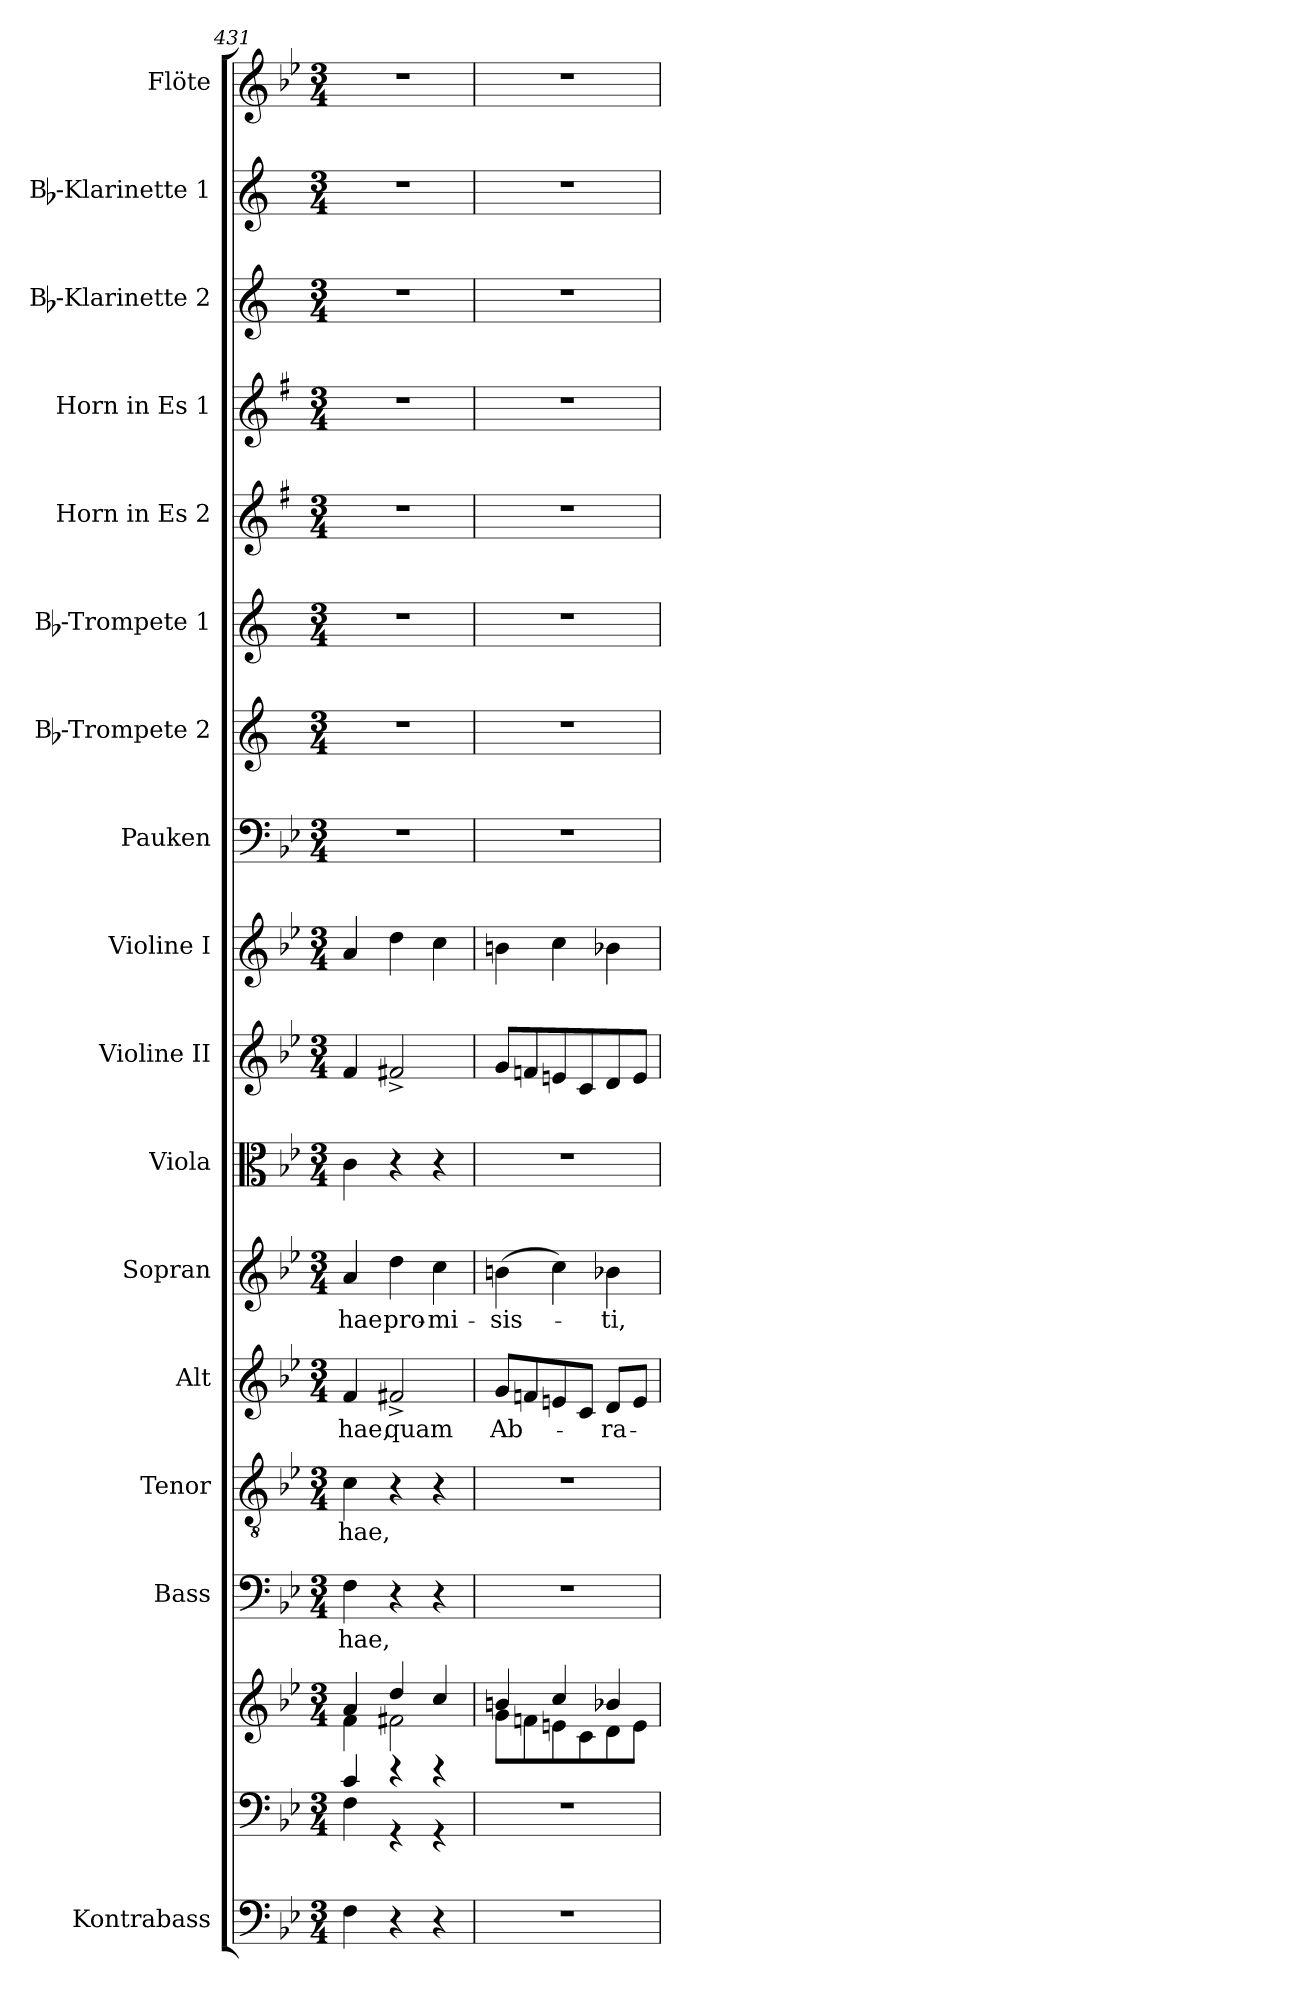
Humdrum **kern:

**kern	**kern	**kern	**kern	**text	**kern	**text	**kern	**text	**kern	**text	**kern	**kern	**kern	**kern	**kern	**kern	**kern	**kern	**kern	**kern	**kern
*part17	*part16	*part16	*part15	*part15	*part14	*part14	*part13	*part13	*part12	*part12	*part11	*part10	*part9	*part8	*part7	*part6	*part5	*part4	*part3	*part2	*part1
*staff18	*staff17	*staff16	*staff15	*staff15	*staff14	*staff14	*staff13	*staff13	*staff12	*staff12	*staff11	*staff10	*staff9	*staff8	*staff7	*staff6	*staff5	*staff4	*staff3	*staff2	*staff1
*I"Kontrabass	*	*	*I"Bass	*	*I"Tenor	*	*I"Alt	*	*I"Sopran	*	*I"Viola	*I"Violine II	*I"Violine I	*I"Pauken	*I"Bb-Trompete 2	*I"Bb-Trompete 1	*I"Horn in Es 2	*I"Horn in Es 1	*I"Bb-Klarinette 2	*I"Bb-Klarinette 1	*I"Flöte
*I'Kb.	*	*	*I'B.	*	*I'T.	*	*I'A.	*	*I'S.	*	*I'Vla.	*I'Vl. II	*I'Vl. I	*I'Pk.	*I'Bb Trp. 2	*I'Bb Trp. 1	*	*	*I'Bb Kl. 2	*I'Bb Kl. 1	*I'Fl.
*clefF4	*clefF4	*clefG2	*clefF4	*	*clefGv2	*	*clefG2	*	*clefG2	*	*clefC3	*clefG2	*clefG2	*clefF4	*clefG2	*clefG2	*clefG2	*clefG2	*clefG2	*clefG2	*clefG2
*ITrd7c12	*	*	*	*	*	*	*	*	*	*	*	*	*	*	*ITrd1c2	*ITrd1c2	*ITrd5c9	*ITrd5c9	*ITrd1c2	*ITrd1c2	*
*k[b-e-]	*k[b-e-]	*k[b-e-]	*k[b-e-]	*	*k[b-e-]	*	*k[b-e-]	*	*k[b-e-]	*	*k[b-e-]	*k[b-e-]	*k[b-e-]	*k[b-e-]	*k[b-e-]	*k[b-e-]	*k[b-e-]	*k[b-e-]	*k[b-e-]	*k[b-e-]	*k[b-e-]
*B-:	*B-:	*B-:	*B-:	*	*B-:	*	*B-:	*	*B-:	*	*B-:	*B-:	*B-:	*B-:	*B-:	*B-:	*B-:	*B-:	*B-:	*B-:	*B-:
*M3/4	*M3/4	*M3/4	*M3/4	*	*M3/4	*	*M3/4	*	*M3/4	*	*M3/4	*M3/4	*M3/4	*M3/4	*M3/4	*M3/4	*M3/4	*M3/4	*M3/4	*M3/4	*M3/4
=431	=431	=431	=431	=431	=431	=431	=431	=431	=431	=431	=431	=431	=431	=431	=431	=431	=431	=431	=431	=431	=431
*	*^	*^	*	*	*	*	*	*	*	*	*	*	*	*	*	*	*	*	*	*	*
!	!	!	!	!	!	!LO:LY:b	!	!LO:LY:b	!	!LO:LY:b	!	!LO:LY:b	!	!	!	!	!	!	!	!	!	!	!
4FF\	4c/	4F\	4a/	4f\	4F\	-hae,	4c\	-hae,	4f/	-hae,	4a/	-hae	4c\	4f/	4a/	2.r	2.r	2.r	2.r	2.r	2.r	2.r	2.r
!	!	!	!	!	!	!	!	!	!	!LO:LY:b	!	!LO:LY:b	!	!	!	!	!	!	!	!	!	!	!
4r	4r	4r	4dd/	2f#X\	4r	.	4r	.	2f#X^>/	quam	4dd\	pro-	4r	2f#X^</	4dd\	.	.	.	.	.	.	.	.
!	!	!	!	!	!	!	!	!	!	!	!	!LO:LY:b	!	!	!	!	!	!	!	!	!	!	!
4r	4r	4r	4cc/	.	4r	.	4r	.	.	.	4cc\	-mi-	4r	.	4cc\	.	.	.	.	.	.	.	.
=432	=432	=432	=432	=432	=432	=432	=432	=432	=432	=432	=432	=432	=432	=432	=432	=432	=432	=432	=432	=432	=432	=432	=432
!	!	!	!	!	!	!	!	!	!	!LO:LY:b	!	!LO:LY:b	!	!	!	!	!	!	!	!	!	!	!
*	*v	*v	*	*	*	*	*	*	*	*	*	*	*	*	*	*	*	*	*	*	*	*	*
2.r	2.r	4bn/	8g\L	2.r	.	2.r	.	8g/L	Ab-	(>4bn\	-sis-	2.r	8g/L	4bn\	2.r	2.r	2.r	2.r	2.r	2.r	2.r	2.r
.	.	.	8fn\	.	.	.	.	8fn/	.	.	.	.	8fn/	.	.	.	.	.	.	.	.	.
.	.	4cc/	8en\	.	.	.	.	8en/	.	4cc\)	.	.	8en/	4cc\	.	.	.	.	.	.	.	.
.	.	.	8c\	.	.	.	.	8c/J	.	.	.	.	8c/	.	.	.	.	.	.	.	.	.
!	!	!	!	!	!	!	!	!	!LO:LY:b	!	!LO:LY:b	!	!	!	!	!	!	!	!	!	!	!
.	.	4b-X/	8d\	.	.	.	.	8d/L	-ra-	4b-X\	-ti,	.	8d/	4b-X\	.	.	.	.	.	.	.	.
.	.	.	8e\J	.	.	.	.	8e/J	.	.	.	.	8e/J	.	.	.	.	.	.	.	.	.
*	*	*v	*v	*	*	*	*	*	*	*	*	*	*	*	*	*	*	*	*	*	*	*
=	=	=	=	=	=	=	=	=	=	=	=	=	=	=	=	=	=	=	=	=	=
*-	*-	*-	*-	*-	*-	*-	*-	*-	*-	*-	*-	*-	*-	*-	*-	*-	*-	*-	*-	*-	*-
